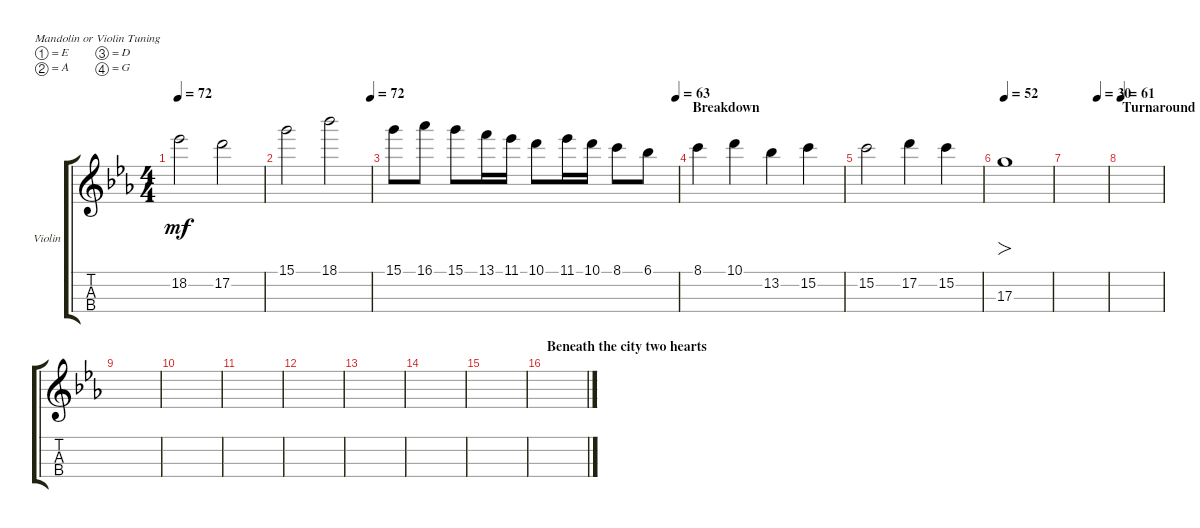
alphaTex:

\defaultSystemsLayout 4
\bracketExtendMode groupsimilarinstruments
\firstSystemTrackNameOrientation horizontal
\otherSystemsTrackNameOrientation horizontal
\track ("Violin" "Violin") {instrument violin}
\staff {score tabs}
\tuning (E5 A4 D4 G3)
\ts (4 4)
\tempo 72
\clef g2
\scale
0.333333
\ks eb
18.2.2{dy mf} 17.2.2 |
\tempo (72 1)
\scale
0.333333 15.1.2 18.1.2 |
\tempo (63 0.99375)
\scale
0.333333 15.1.8 16.1.8 15.1.8 13.1.16 11.1.16 10.1.8 11.1.16 10.1.16 8.1.8 6.1.8 |
\section ("" "Breakdown")
\scale
0.333333 8.1.4 10.1.4 13.2.4 15.2.4 |
\scale
0.333333 15.2.2 17.2.4 15.2.4 |
\tempo (52 0.0125)
\scale
0.333333 17.3.1{fo} |
\tempo (30 0.75625)
\scale
0.333333 |
\section ("" "Turnaround")
\tempo 61
\scale
0.333333 |
\scale
0.333333 |
\scale
0.333333 |
\scale
0.333333 |
\scale
0.333333 |
\scale
0.333333 |
\scale
0.333333 |
\scale
0.333333 |
\section ("" "Beneath the city two hearts")
\scale
0.333333
